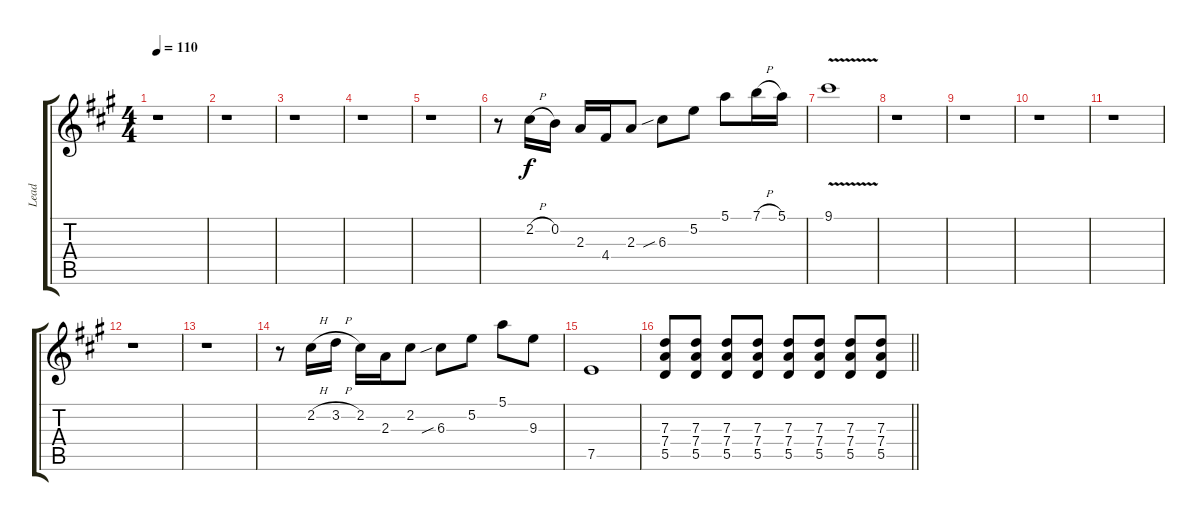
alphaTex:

\track ("Lead" "Lead") {instrument distortionguitar}
\staff {score tabs}
\tuning (E4 B3 G3 D3 A2 E2) {hide}
\ts (4 4)
\tempo 110
\clef g2
\ks a
r.1{dy f} |
r.1 |
r.1 |
r.1 |
r.1 |
r.8 2.2{h}.16 0.2.16 2.3.16 4.4.16 2.3.8 6.3{sib}.8 5.2.8 5.1.8 7.1{h}.16 5.1.16 |
9.1{v}.1 |
r.1 |
r.1 |
r.1 |
r.1 |
r.1 |
r.1 |
r.8 2.2{h}.16 3.2{h}.16 2.2.16 2.3.16 2.2.8 6.3{sib}.8 5.2.8 5.1.8 9.3.8 |
7.5.1 |
\barLineRight lightlight
(7.3 7.4 5.5).8 (7.3 7.4 5.5).8 (7.3 7.4 5.5).8 (7.3 7.4 5.5).8 (7.3 7.4 5.5).8 (7.3 7.4 5.5).8 (7.3 7.4 5.5).8 (7.3 7.4 5.5).8
